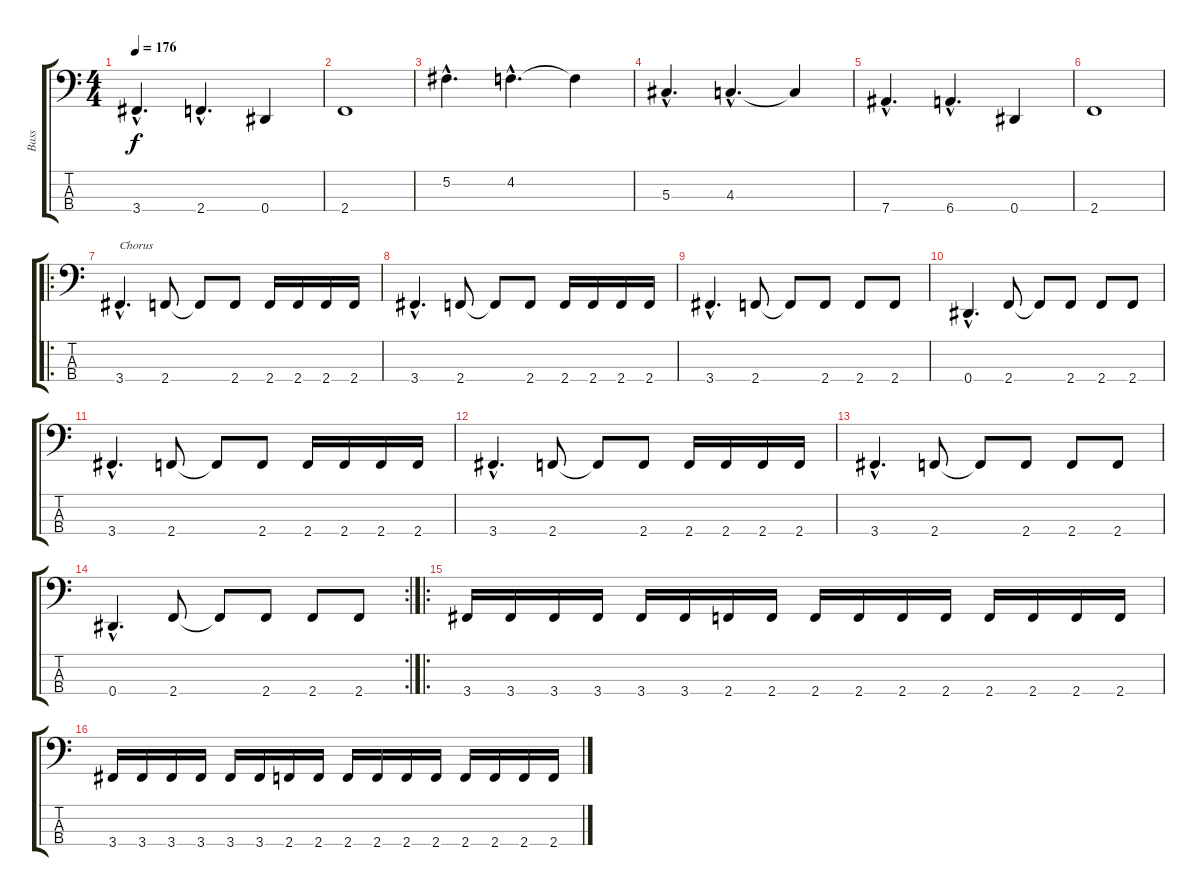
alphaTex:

\track ("Bass" "Bass") {instrument electricbassfinger}
\staff {score tabs}
\tuning (Gb2 Db2 Ab1 Eb1) {hide}
\ts (4 4)
\tempo 176
\clef f4
\ks c
3.4{hac}.4{d dy f} 2.4{hac}.4{d} 0.4.4 |
2.4.1 |
5.2{hac}.4{d} 4.2{hac}.4{d} 4.2{t}.4 |
5.3{hac}.4{d} 4.3{hac}.4{d} 4.3{t}.4 |
7.4{hac}.4{d} 6.4{hac}.4{d} 0.4.4 |
2.4.1 |
\ro
3.4{hac}.4{d txt "Chorus"} 2.4.8 2.4{t}.8 2.4.8 2.4.16 2.4.16 2.4.16 2.4.16 |
3.4{hac}.4{d} 2.4.8 2.4{t}.8 2.4.8 2.4.16 2.4.16 2.4.16 2.4.16 |
3.4{hac}.4{d} 2.4.8 2.4{t}.8 2.4.8 2.4.8 2.4.8 |
0.4{hac}.4{d} 2.4.8 2.4{t}.8 2.4.8 2.4.8 2.4.8 |
3.4{hac}.4{d} 2.4.8 2.4{t}.8 2.4.8 2.4.16 2.4.16 2.4.16 2.4.16 |
3.4{hac}.4{d} 2.4.8 2.4{t}.8 2.4.8 2.4.16 2.4.16 2.4.16 2.4.16 |
3.4{hac}.4{d} 2.4.8 2.4{t}.8 2.4.8 2.4.8 2.4.8 |
\rc 2
0.4{hac}.4{d} 2.4.8 2.4{t}.8 2.4.8 2.4.8 2.4.8 |
\ro
3.4.16 3.4.16 3.4.16 3.4.16 3.4.16 3.4.16 2.4.16 2.4.16 2.4.16 2.4.16 2.4.16 2.4.16 2.4.16 2.4.16 2.4.16 2.4.16 |
3.4.16 3.4.16 3.4.16 3.4.16 3.4.16 3.4.16 2.4.16 2.4.16 2.4.16 2.4.16 2.4.16 2.4.16 2.4.16 2.4.16 2.4.16 2.4.16
